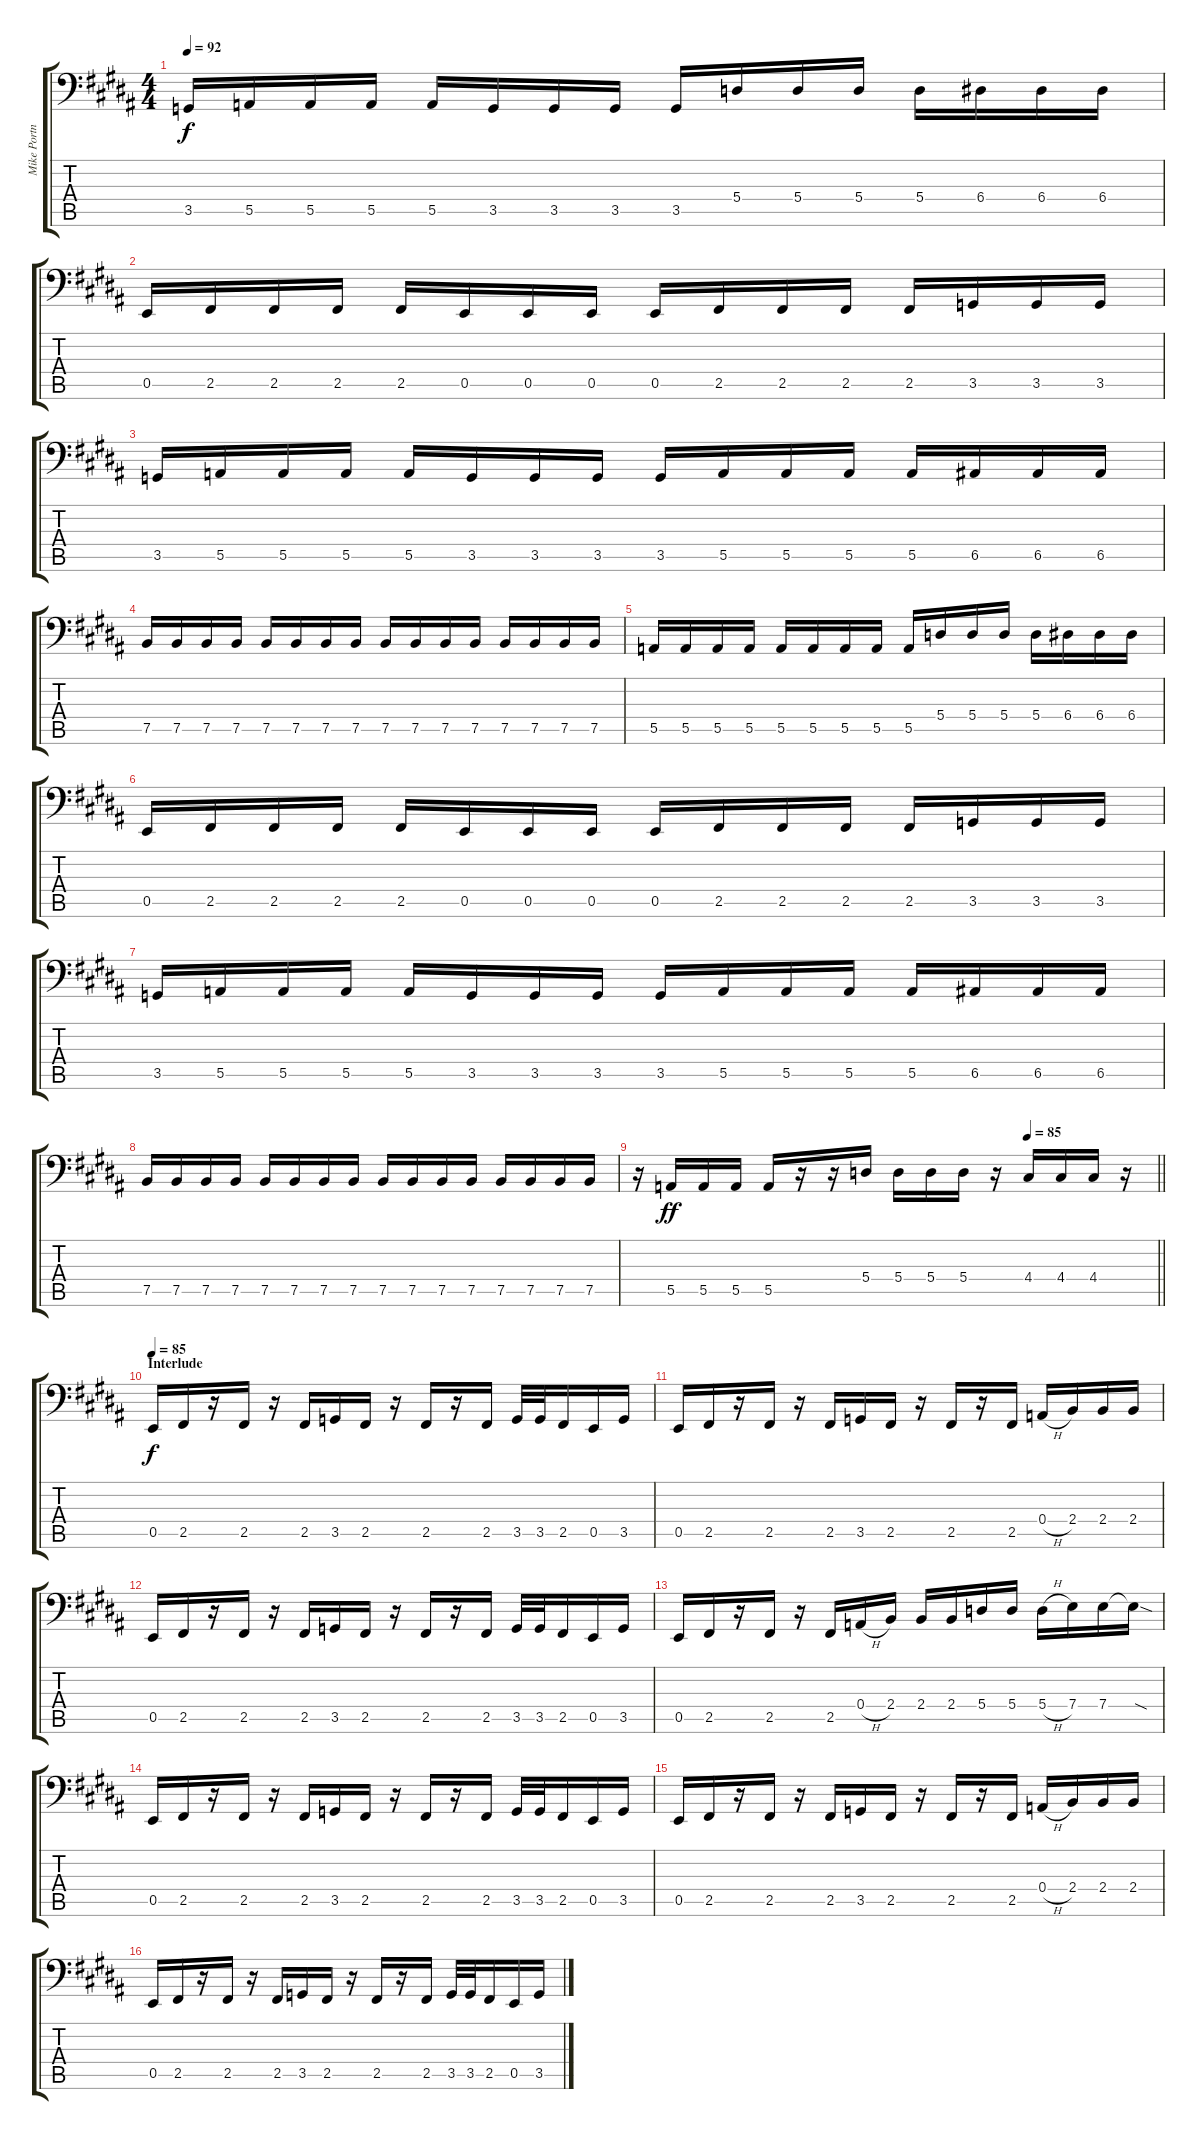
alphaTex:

\track ("Mike Portnoy" "Mike Portn") {instrument electricbassfinger}
\staff {score tabs}
\tuning (C3 G2 D2 A1 E1 B0) {hide}
\ts (4 4)
\tempo 92
\clef f4
\ks b
3.5.16{dy f} 5.5.16 5.5.16 5.5.16 5.5.16 3.5.16 3.5.16 3.5.16 3.5.16 5.4.16 5.4.16 5.4.16 5.4.16 6.4.16 6.4.16 6.4.16 |
0.5.16 2.5.16 2.5.16 2.5.16 2.5.16 0.5.16 0.5.16 0.5.16 0.5.16 2.5.16 2.5.16 2.5.16 2.5.16 3.5.16 3.5.16 3.5.16 |
3.5.16 5.5.16 5.5.16 5.5.16 5.5.16 3.5.16 3.5.16 3.5.16 3.5.16 5.5.16 5.5.16 5.5.16 5.5.16 6.5.16 6.5.16 6.5.16 |
7.5.16 7.5.16 7.5.16 7.5.16 7.5.16 7.5.16 7.5.16 7.5.16 7.5.16 7.5.16 7.5.16 7.5.16 7.5.16 7.5.16 7.5.16 7.5.16 |
5.5.16 5.5.16 5.5.16 5.5.16 5.5.16 5.5.16 5.5.16 5.5.16 5.5.16 5.4.16 5.4.16 5.4.16 5.4.16 6.4.16 6.4.16 6.4.16 |
0.5.16 2.5.16 2.5.16 2.5.16 2.5.16 0.5.16 0.5.16 0.5.16 0.5.16 2.5.16 2.5.16 2.5.16 2.5.16 3.5.16 3.5.16 3.5.16 |
3.5.16 5.5.16 5.5.16 5.5.16 5.5.16 3.5.16 3.5.16 3.5.16 3.5.16 5.5.16 5.5.16 5.5.16 5.5.16 6.5.16 6.5.16 6.5.16 |
7.5.16 7.5.16 7.5.16 7.5.16 7.5.16 7.5.16 7.5.16 7.5.16 7.5.16 7.5.16 7.5.16 7.5.16 7.5.16 7.5.16 7.5.16 7.5.16 |
\tempo (85 0.75)
\barLineRight lightlight
r.16 5.5.16{dy ff} 5.5.16 5.5.16 5.5.16 r.16 r.16 5.4.16 5.4.16 5.4.16 5.4.16 r.16 4.4.16 4.4.16 4.4.16 r.16 |
\section ("" "Interlude")
\tempo 85
0.5.16{dy f} 2.5.16 r.16 2.5.16 r.16 2.5.16 3.5.16 2.5.16 r.16 2.5.16 r.16 2.5.16 3.5.32 3.5.32 2.5.16 0.5.16 3.5.16 |
0.5.16 2.5.16 r.16 2.5.16 r.16 2.5.16 3.5.16 2.5.16 r.16 2.5.16 r.16 2.5.16 0.4{h}.16 2.4.16 2.4.16 2.4.16 |
0.5.16 2.5.16 r.16 2.5.16 r.16 2.5.16 3.5.16 2.5.16 r.16 2.5.16 r.16 2.5.16 3.5.32 3.5.32 2.5.16 0.5.16 3.5.16 |
0.5.16 2.5.16 r.16 2.5.16 r.16 2.5.16 0.4{h}.16 2.4.16 2.4.16 2.4.16 5.4.16 5.4.16 5.4{h}.16 7.4.16 7.4.16 7.4{sod t}.16 |
0.5.16 2.5.16 r.16 2.5.16 r.16 2.5.16 3.5.16 2.5.16 r.16 2.5.16 r.16 2.5.16 3.5.32 3.5.32 2.5.16 0.5.16 3.5.16 |
0.5.16 2.5.16 r.16 2.5.16 r.16 2.5.16 3.5.16 2.5.16 r.16 2.5.16 r.16 2.5.16 0.4{h}.16 2.4.16 2.4.16 2.4.16 |
0.5.16 2.5.16 r.16 2.5.16 r.16 2.5.16 3.5.16 2.5.16 r.16 2.5.16 r.16 2.5.16 3.5.32 3.5.32 2.5.16 0.5.16 3.5.16
